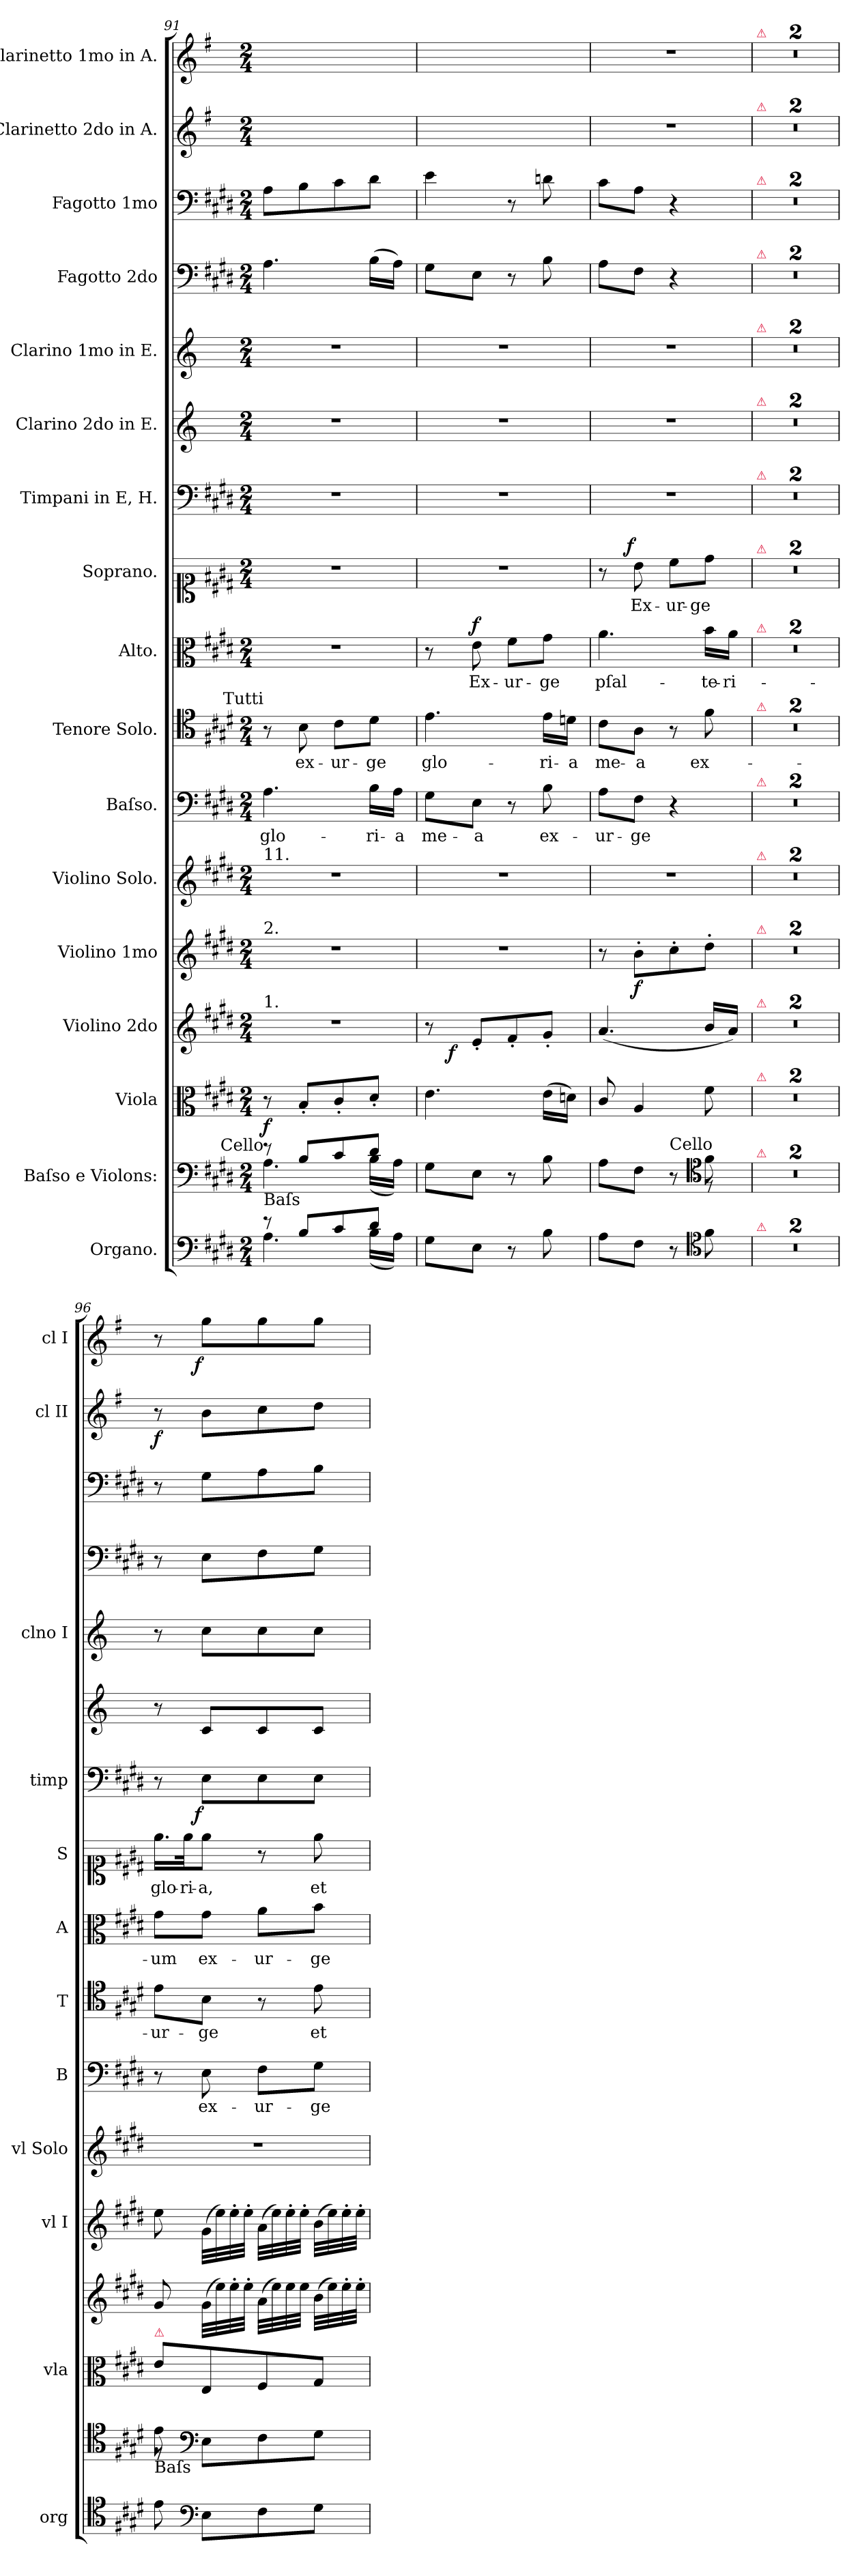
**kern	**kern	**kern	**dynam	**kern	**dynam	**kern	**dynam	**kern	**kern	**text	**kern	**text	**kern	**text	**dynam	**kern	**text	**dynam	**kern	**dynam	**kern	**kern	**kern	**kern	**kern	**dynam	**kern	**dynam
*part17	*part16	*part15	*part15	*part14	*part14	*part13	*part13	*part12	*part11	*part11	*part10	*part10	*part9	*part9	*part9	*part8	*part8	*part8	*part7	*part7	*part6	*part5	*part4	*part3	*part2	*part2	*part1	*part1
*staff17	*staff16	*staff15	*staff15	*staff14	*staff14	*staff13	*staff13	*staff12	*staff11	*staff11	*staff10	*staff10	*staff9	*staff9	*staff9	*staff8	*staff8	*staff8	*staff7	*staff7	*staff6	*staff5	*staff4	*staff3	*staff2	*staff2	*staff1	*staff1
*I"Organo.	*I"Baſso e Violons:	*I"Viola	*	*I"Violino 2do	*	*I"Violino 1mo	*	*I"Violino Solo.	*I"Baſso.	*	*I"Tenore Solo.	*	*I"Alto.	*	*	*I"Soprano.	*	*	*I"Timpani in E, H.	*	*I"Clarino 2do in E.	*I"Clarino 1mo in E.	*I"Fagotto 2do	*I"Fagotto 1mo	*I"Clarinetto 2do in A.	*	*I"Clarinetto 1mo in A.	*
*I'org	*	*I'vla	*	*	*	*I'vl I	*	*I'vl Solo	*I'B	*	*I'T	*	*I'A	*	*	*I'S	*	*	*I'timp	*	*	*I'clno I	*	*	*I'cl II	*	*I'cl I	*
*clefF4	*clefF4	*clefC3	*	*clefG2	*	*clefG2	*	*clefG2	*clefF4	*	*clefC4	*	*clefC3	*	*	*clefC1	*	*	*clefF4	*	*clefG2	*clefG2	*clefF4	*clefF4	*clefG2	*	*clefG2	*
*	*	*	*	*	*	*	*	*	*	*	*	*	*	*	*	*	*	*	*	*	*ITrd-2c-4	*ITrd-2c-4	*	*	*ITrd2c3	*	*ITrd2c3	*
*k[f#c#g#d#]	*k[f#c#g#d#]	*k[f#c#g#d#]	*	*k[f#c#g#d#]	*	*k[f#c#g#d#]	*	*k[f#c#g#d#]	*k[f#c#g#d#]	*	*k[f#c#g#d#]	*	*k[f#c#g#d#]	*	*	*k[f#c#g#d#]	*	*	*k[f#c#g#d#]	*	*k[f#c#g#d#]	*k[f#c#g#d#]	*k[f#c#g#d#]	*k[f#c#g#d#]	*k[f#c#g#d#]	*	*k[f#c#g#d#]	*
*M2/4	*M2/4	*M2/4	*	*M2/4	*	*M2/4	*	*M2/4	*M2/4	*	*M2/4	*	*M2/4	*	*	*M2/4	*	*	*M2/4	*	*M2/4	*M2/4	*M2/4	*M2/4	*M2/4	*	*M2/4	*
=91	=91	=91	=91	=91	=91	=91	=91	=91	=91	=91	=91	=91	=91	=91	=91	=91	=91	=91	=91	=91	=91	=91	=91	=91	=91	=91	=91	=91
*^	*^	*	*	*	*	*	*	*	*	*	*	*	*	*	*	*	*	*	*	*	*	*	*	*	*	*	*	*
!	!	!	!	!	!	!	!	!	!	!	!	!	!LO:TX:a:rj:t=Tutti	!	!	!	!	!	!	!	!	!	!	!	!	!	!	!	!	!
!	!	!	!	!	!	!	!	!	!	!LO:TX:a:t=11.	!	!	!	!	!	!	!	!	!	!	!	!	!	!	!	!	!	!	!	!
!	!	!	!	!	!	!	!	!LO:TX:a:t=2.	!	!	!	!	!	!	!	!	!	!	!	!	!	!	!	!	!	!	!	!	!	!
!	!	!	!	!	!	!LO:TX:a:t=1.	!	!	!	!	!	!	!	!	!	!	!	!	!	!	!	!	!	!	!	!	!	!	!	!
!	!	!LO:TX:b:t=Baſs	!	!	!	!	!	!	!	!	!	!	!	!	!	!	!	!	!	!	!	!	!	!	!	!	!	!	!	!
!	!	!LO:TX:a:rj:t=Cello	!	!	!	!	!	!	!	!	!	!	!	!	!	!	!	!	!	!	!	!	!	!	!	!	!	!	!	!
8r	4.A\	8r	4.A\	8r	f	2r	.	2r	.	2r	4.A\	glo-	8r	.	2r	.	.	2r	.	.	2r	.	2r	2r	4.A\	8A\L	2ryy	.	2ryy	.
8B/L	.	8B/L	.	8B'/L	.	.	.	.	.	.	.	.	8B\	ex-	.	.	.	.	.	.	.	.	.	.	.	8B\	.	.	.	.
8c#\	.	8c#/	.	8c#'/	.	.	.	.	.	.	.	.	8c#\L	-ur-	.	.	.	.	.	.	.	.	.	.	.	8c#\	.	.	.	.
8d#/J	(>16B\LL	8d#/J	(>16B\LL	8d#'/J	.	.	.	.	.	.	16B\LL	-ri-	8d#\J	-ge	.	.	.	.	.	.	.	.	.	.	(16B\LL	8d#\J	.	.	.	.
.	16A\JJ)	.	16A\JJ)	.	.	.	.	.	.	.	16A\JJ	-a	.	.	.	.	.	.	.	.	.	.	.	.	16A\JJ)	.	.	.	.	.
*v	*v	*	*	*	*	*	*	*	*	*	*	*	*	*	*	*	*	*	*	*	*	*	*	*	*	*	*	*	*	*
*	*v	*v	*	*	*	*	*	*	*	*	*	*	*	*	*	*	*	*	*	*	*	*	*	*	*	*	*	*	*
=92	=92	=92	=92	=92	=92	=92	=92	=92	=92	=92	=92	=92	=92	=92	=92	=92	=92	=92	=92	=92	=92	=92	=92	=92	=92	=92	=92	=92
*	*	*	*	*^	*	*	*	*	*	*	*	*	*	*	*	*	*	*	*	*	*	*	*	*	*	*	*	*
8G#\L	8G#\L	4.e\	.	8r	16ryy	.	2r	.	2r	8G#\L	me-	4.e\	glo-	8r	.	.	2r	.	.	2r	.	2r	2r	8G#\L	4e\	2ryy	.	2ryy	.
.	.	.	.	.	4..ryy	f	.	.	.	.	.	.	.	.	.	.	.	.	.	.	.	.	.	.	.	.	.	.	.
!	!	!	!	!	!	!	!	!	!	!	!	!	!	!	!	!LO:DY:a	!	!	!	!	!	!	!	!	!	!	!	!	!
8E\J	8E\J	.	.	8e'/L	.	.	.	.	.	8E\J	-a	.	.	8e\	Ex-	f	.	.	.	.	.	.	.	8E\J	.	.	.	.	.
8r	8r	.	.	8f#'/	.	.	.	.	.	8r	.	.	.	8f#\L	-ur-	.	.	.	.	.	.	.	.	8r	8r	.	.	.	.
8B\	8B\	(16e\LL	.	8g#'/J	.	.	.	.	.	8B\	ex-	16e\LL	-ri-	8g#\J	-ge	.	.	.	.	.	.	.	.	8B\	8dn\	.	.	.	.
.	.	16dn\JJ)	.	.	.	.	.	.	.	.	.	16dn\JJ	-a	.	.	.	.	.	.	.	.	.	.	.	.	.	.	.	.
*	*	*	*	*v	*v	*	*	*	*	*	*	*	*	*	*	*	*	*	*	*	*	*	*	*	*	*	*	*	*
=93	=93	=93	=93	=93	=93	=93	=93	=93	=93	=93	=93	=93	=93	=93	=93	=93	=93	=93	=93	=93	=93	=93	=93	=93	=93	=93	=93	=93
*	*^	*	*	*	*	*	*	*	*	*	*	*	*	*	*	*	*	*	*	*	*	*	*	*	*	*	*	*
8A\L	8A\L	4ryy	8c#/	.	(4.a/	.	8r	.	2r	8A\L	-ur-	8c#\L	me-	4.a\	pſal-	.	8r	.	.	2r	.	2r	2r	8A\L	8c#\L	2r	.	2r	.
!	!	!	!	!	!	!	!	!	!	!	!	!	!	!	!	!	!	!	!LO:DY:a:rj	!	!	!	!	!	!	!	!	!	!
8F#\J	8F#\J	.	4A/	.	.	.	8b'\L	f	.	8F#\J	-ge	8A\J	-a	.	.	.	8b\	Ex-	f	.	.	.	.	8F#\J	8A\J	.	.	.	.
!	!LO:TX:a:t=Cello	!	!	!	!	!	!	!	!	!	!	!	!	!	!	!	!	!	!	!	!	!	!	!	!	!	!	!	!
8r	8r	8ryy	.	.	.	.	8cc#'\	.	.	4r	.	8r	.	.	.	.	8cc#\L	-ur-	.	.	.	.	.	4r	4r	.	.	.	.
*clefC4	*clefC4	*	*	*	*	*	*	*	*	*	*	*	*	*	*	*	*	*	*	*	*	*	*	*	*	*	*	*	*
8f#\	8f#\	8r	8f#\	.	16b/LL	.	8dd#'\J	.	.	.	.	8f#\	ex-	16b\LL	-te-	.	8dd#\J	-ge	.	.	.	.	.	.	.	.	.	.	.
.	.	.	.	.	16a/JJ)	.	.	.	.	.	.	.	.	16a\JJ	-ri-	.	.	.	.	.	.	.	.	.	.	.	.	.	.
*	*v	*v	*	*	*	*	*	*	*	*	*	*	*	*	*	*	*	*	*	*	*	*	*	*	*	*	*	*	*
=94	=94	=94	=94	=94	=94	=94	=94	=94	=94	=94	=94	=94	=94	=94	=94	=94	=94	=94	=94	=94	=94	=94	=94	=94	=94	=94	=94	=94
!	!	!	!	!	!	!	!	!	!	!	!	!	!	!	!	!	!	!	!	!	!	!	!	!	!	!	!LO:TX:a:color=crimson:t=⚠	!
!	!	!	!	!	!	!	!	!	!	!	!	!	!	!	!	!	!	!	!	!	!	!	!	!	!LO:TX:a:color=crimson:t=⚠	!	!	!
!	!	!	!	!	!	!	!	!	!	!	!	!	!	!	!	!	!	!	!	!	!	!	!	!LO:TX:a:color=crimson:t=⚠	!	!	!	!
!	!	!	!	!	!	!	!	!	!	!	!	!	!	!	!	!	!	!	!	!	!	!	!LO:TX:a:color=crimson:t=⚠	!	!	!	!	!
!	!	!	!	!	!	!	!	!	!	!	!	!	!	!	!	!	!	!	!	!	!	!LO:TX:a:color=crimson:t=⚠	!	!	!	!	!	!
!	!	!	!	!	!	!	!	!	!	!	!	!	!	!	!	!	!	!	!	!	!LO:TX:a:color=crimson:t=⚠	!	!	!	!	!	!	!
!	!	!	!	!	!	!	!	!	!	!	!	!	!	!	!	!	!	!	!LO:TX:a:color=crimson:t=⚠	!	!	!	!	!	!	!	!	!
!	!	!	!	!	!	!	!	!	!	!	!	!	!	!	!	!LO:TX:a:color=crimson:t=⚠	!	!	!	!	!	!	!	!	!	!	!	!
!	!	!	!	!	!	!	!	!	!	!	!	!	!LO:TX:a:color=crimson:t=⚠	!	!	!	!	!	!	!	!	!	!	!	!	!	!	!
!	!	!	!	!	!	!	!	!	!	!	!LO:TX:a:color=crimson:t=⚠	!	!	!	!	!	!	!	!	!	!	!	!	!	!	!	!	!
!	!	!	!	!	!	!	!	!	!LO:TX:a:color=crimson:t=⚠	!	!	!	!	!	!	!	!	!	!	!	!	!	!	!	!	!	!	!
!	!	!	!	!	!	!	!	!LO:TX:a:color=crimson:t=⚠	!	!	!	!	!	!	!	!	!	!	!	!	!	!	!	!	!	!	!	!
!	!	!	!	!	!	!LO:TX:a:color=crimson:t=⚠	!	!	!	!	!	!	!	!	!	!	!	!	!	!	!	!	!	!	!	!	!	!
!	!	!	!	!LO:TX:a:color=crimson:t=⚠	!	!	!	!	!	!	!	!	!	!	!	!	!	!	!	!	!	!	!	!	!	!	!	!
!	!	!LO:TX:a:color=crimson:t=⚠	!	!	!	!	!	!	!	!	!	!	!	!	!	!	!	!	!	!	!	!	!	!	!	!	!	!
!	!LO:TX:a:color=crimson:t=⚠	!	!	!	!	!	!	!	!	!	!	!	!	!	!	!	!	!	!	!	!	!	!	!	!	!	!	!
!LO:TX:a:color=crimson:t=⚠	!	!	!	!	!	!	!	!	!	!	!	!	!	!	!	!	!	!	!	!	!	!	!	!	!	!	!	!
2ryy	2ryy	2ryy	.	2ryy	.	2ryy	.	2ryy	2ryy	.	2ryy	.	2ryy	.	.	2ryy	.	.	2r	.	2ryy	2ryy	2ryy	2ryy	2ryy	.	2ryy	.
=95	=95	=95	=95	=95	=95	=95	=95	=95	=95	=95	=95	=95	=95	=95	=95	=95	=95	=95	=95	=95	=95	=95	=95	=95	=95	=95	=95	=95
2ryy	2ryy	2ryy	.	2ryy	.	2ryy	.	2ryy	2ryy	.	2ryy	.	2ryy	.	.	2ryy	.	.	2r	.	2ryy	2ryy	2ryy	2ryy	2ryy	.	2ryy	.
=96	=96	=96	=96	=96	=96	=96	=96	=96	=96	=96	=96	=96	=96	=96	=96	=96	=96	=96	=96	=96	=96	=96	=96	=96	=96	=96	=96	=96
*	*^	*	*	*	*	*	*	*	*	*	*	*	*	*	*	*	*	*	*	*	*	*	*	*	*	*	*	*
!	!	!	!LO:TX:a:color=crimson:t=⚠	!	!	!	!	!	!	!	!	!	!	!	!	!	!	!	!	!	!	!	!	!	!	!	!	!	!
!	!LO:TX:b:t=Baſs	!	!	!	!	!	!	!	!	!	!	!	!	!	!	!	!	!	!	!	!	!	!	!	!	!	!	!	!
8e\	8e\	8r	8e\L	.	8g#/	.	8ee\	.	2r	8r	.	8e\L	-ur-	8g#\L	-um	.	16.ee\LL	glo-	.	8r	.	8r	8r	8r	8r	8r	f	8r	.
.	.	.	.	.	.	.	.	.	.	.	.	.	.	.	.	.	32ee\Jk	-ri-	.	.	.	.	.	.	.	.	.	.	.
*clefF4	*clefF4	*	*	*	*	*	*	*	*	*	*	*	*	*	*	*	*	*	*	*	*	*	*	*	*	*	*	*	*
!	!	!	!	!	!	!	!	!	!	!	!	!	!	!	!	!	!	!	!	!	!LO:DY:rj	!	!	!	!	!	!	!	!LO:DY:rj
8E\L	8E\L	8ryy	8E/	.	(32g#\LLL	.	(32g#\LLL	.	.	8E\	ex-	8B\J	-ge	8g#\J	ex-	.	8ee\J	-a,	.	8E\L	f	8e/L	8ee\L	8E\L	8G#\L	8g#\L	.	8ee\L	f
.	.	.	.	.	32ee\)	.	32ee\)	.	.	.	.	.	.	.	.	.	.	.	.	.	.	.	.	.	.	.	.	.	.
.	.	.	.	.	32ee'\	.	32ee'\	.	.	.	.	.	.	.	.	.	.	.	.	.	.	.	.	.	.	.	.	.	.
.	.	.	.	.	32ee'\JJJ	.	32ee'\JJJ	.	.	.	.	.	.	.	.	.	.	.	.	.	.	.	.	.	.	.	.	.	.
8F#\	8F#\	4ryy	8F#/	.	(32a\LLL	.	(32a\LLL	.	.	8F#\L	-ur-	8r	.	8a\L	-ur-	.	8r	.	.	8E\	.	8e/	8ee\	8F#\	8A\	8a\	.	8ee\	.
.	.	.	.	.	32ee\)	.	32ee\)	.	.	.	.	.	.	.	.	.	.	.	.	.	.	.	.	.	.	.	.	.	.
.	.	.	.	.	32ee\	.	32ee'\	.	.	.	.	.	.	.	.	.	.	.	.	.	.	.	.	.	.	.	.	.	.
.	.	.	.	.	32ee\JJJ	.	32ee'\JJJ	.	.	.	.	.	.	.	.	.	.	.	.	.	.	.	.	.	.	.	.	.	.
8G#\J	8G#\J	.	8G#/J	.	(32b\LLL	.	(32b\LLL	.	.	8G#\J	-ge	8e\	et	8b\J	-ge	.	8ee\	et	.	8E\J	.	8e/J	8ee\J	8G#\J	8B\J	8b\J	.	8ee\J	.
.	.	.	.	.	32ee\)	.	32ee\)	.	.	.	.	.	.	.	.	.	.	.	.	.	.	.	.	.	.	.	.	.	.
.	.	.	.	.	32ee'\	.	32ee'\	.	.	.	.	.	.	.	.	.	.	.	.	.	.	.	.	.	.	.	.	.	.
.	.	.	.	.	32ee'\JJJ	.	32ee'\JJJ	.	.	.	.	.	.	.	.	.	.	.	.	.	.	.	.	.	.	.	.	.	.
*	*v	*v	*	*	*	*	*	*	*	*	*	*	*	*	*	*	*	*	*	*	*	*	*	*	*	*	*	*	*
=	=	=	=	=	=	=	=	=	=	=	=	=	=	=	=	=	=	=	=	=	=	=	=	=	=	=	=	=
*-	*-	*-	*-	*-	*-	*-	*-	*-	*-	*-	*-	*-	*-	*-	*-	*-	*-	*-	*-	*-	*-	*-	*-	*-	*-	*-	*-	*-
